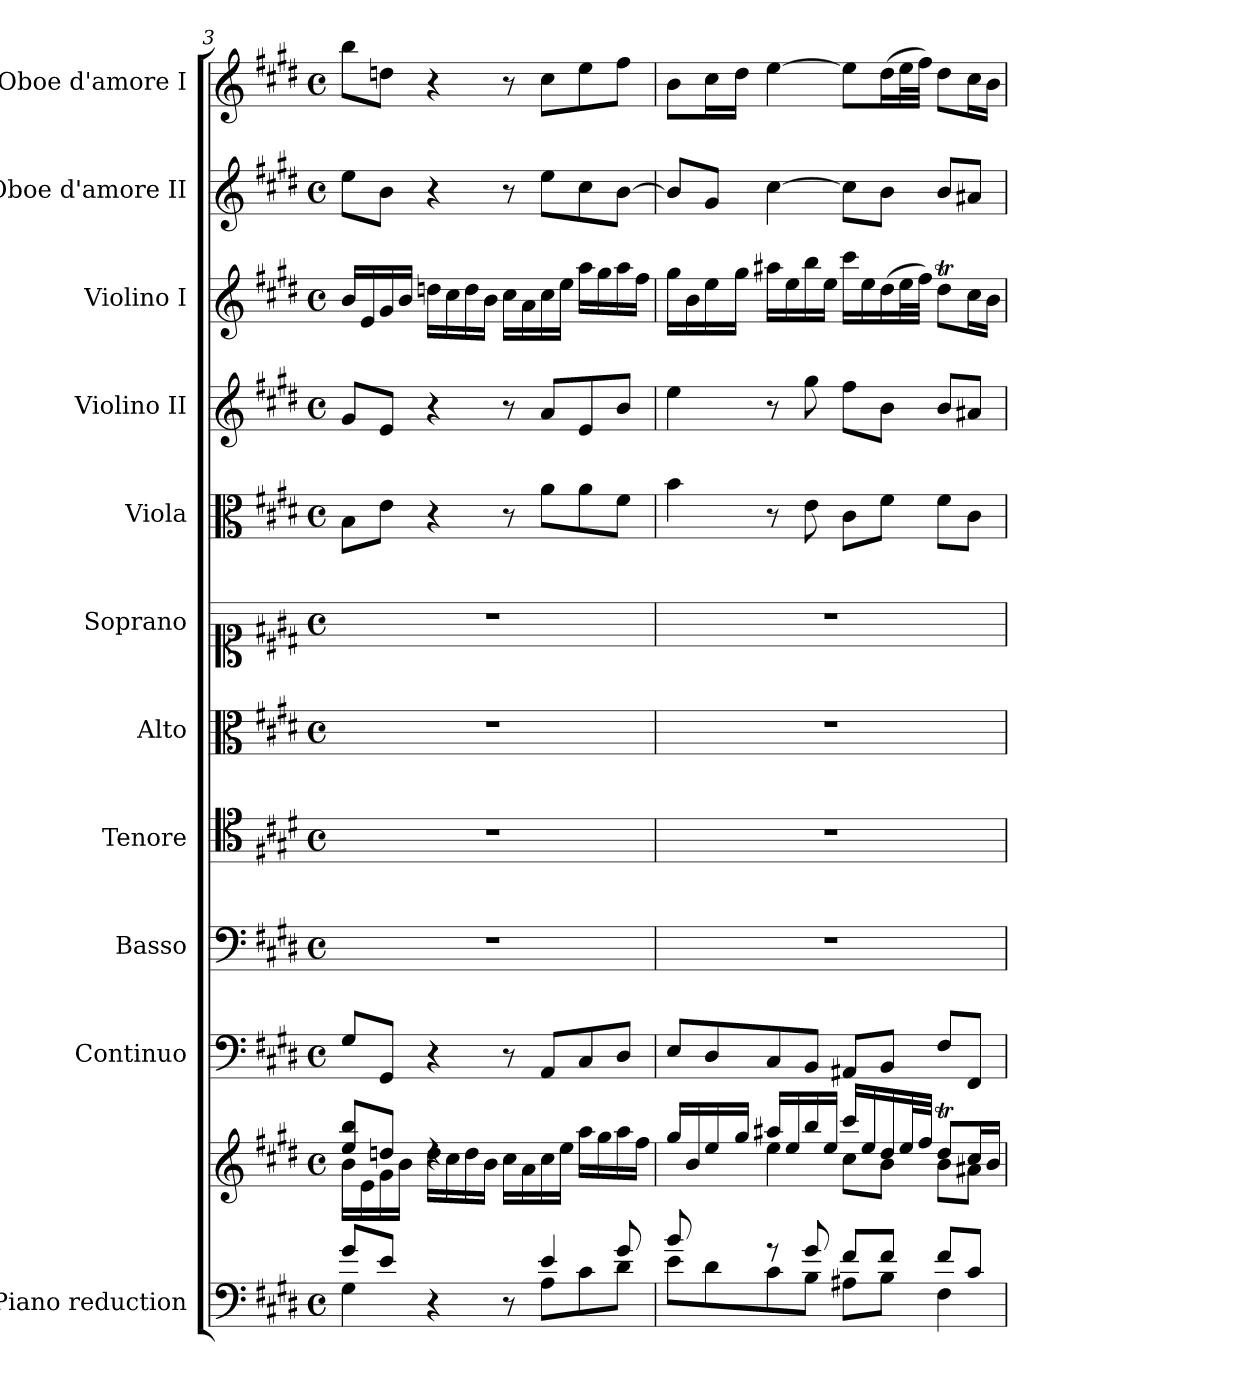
**kern	**kern	**kern	**kern	**kern	**kern	**kern	**kern	**kern	**kern	**kern	**kern
*part11	*part11	*part10	*part9	*part8	*part7	*part6	*part5	*part4	*part3	*part2	*part1
*staff12	*staff11	*staff10	*staff9	*staff8	*staff7	*staff6	*staff5	*staff4	*staff3	*staff2	*staff1
*I"Piano reduction	*	*I"Continuo	*I"Basso	*I"Tenore	*I"Alto	*I"Soprano	*I"Viola	*I"Violino II	*I"Violino I	*I"Oboe d'amore II	*I"Oboe d'amore I
*I'Pno	*	*	*	*	*	*	*I'Vla	*I'Vln	*I'Vln	*I'Ob	*I'Ob
*clefF4	*clefG2	*clefF4	*clefF4	*clefC4	*clefC3	*clefC1	*clefC3	*clefG2	*clefG2	*clefG2	*clefG2
*k[f#c#g#d#]	*k[f#c#g#d#]	*k[f#c#g#d#]	*k[f#c#g#d#]	*k[f#c#g#d#]	*k[f#c#g#d#]	*k[f#c#g#d#]	*k[f#c#g#d#]	*k[f#c#g#d#]	*k[f#c#g#d#]	*k[f#c#g#d#]	*k[f#c#g#d#]
*M4/4	*M4/4	*M4/4	*M4/4	*M4/4	*M4/4	*M4/4	*M4/4	*M4/4	*M4/4	*M4/4	*M4/4
*met(c)	*met(c)	*met(c)	*met(c)	*met(c)	*met(c)	*met(c)	*met(c)	*met(c)	*met(c)	*met(c)	*met(c)
=3	=3	=3	=3	=3	=3	=3	=3	=3	=3	=3	=3
*^	*^	*	*	*	*	*	*	*	*	*	*
8g#/L	4G#\	8ee/ 8bb/L	16b\LL	8G#/L	1r	1r	1r	1r	8B\L	8g#/L	16b/LL	8ee\L	8bb\L
.	.	.	16e\	.	.	.	.	.	.	.	16e/	.	.
8e/J	.	8ddn/J	16g#\	8GG#/J	.	.	.	.	8e\J	8e/J	16g#/	8b\J	8ddn\J
.	.	.	16b\JJ	.	.	.	.	.	.	.	16b/JJ	.	.
4r	4ryy	4rdd	16dd\LL	4r	.	.	.	.	4r	4r	16ddn\LL	4r	4r
.	.	.	16cc#\	.	.	.	.	.	.	.	16cc#\	.	.
.	.	.	16dd\	.	.	.	.	.	.	.	16dd\	.	.
.	.	.	16b\JJ	.	.	.	.	.	.	.	16b\JJ	.	.
8r	8ryy	2rddyy	16cc#\LL	8r	.	.	.	.	8r	8r	16cc#\LL	8r	8r
.	.	.	16a\	.	.	.	.	.	.	.	16a\	.	.
4e/	8A\L	.	16cc#\	8AA/L	.	.	.	.	8a\L	8a/L	16cc#\	8ee\L	8cc#\L
.	.	.	16ee\JJ	.	.	.	.	.	.	.	16ee\JJ	.	.
.	8c#\	.	16aa\LL	8C#/	.	.	.	.	8a\	8e/	16aa\LL	8cc#\	8ee\
.	.	.	16gg#\	.	.	.	.	.	.	.	16gg#\	.	.
8g#/	8d#\J	.	16aa\	8D#/J	.	.	.	.	8f#\J	8b/J	16aa\	[8b\J	8ff#\J
.	.	.	16ff#\JJ	.	.	.	.	.	.	.	16ff#\JJ	.	.
!!LO:PB:g=z
=4	=4	=4	=4	=4	=4	=4	=4	=4	=4	=4	=4	=4	=4
*	*^	*	*	*	*	*	*	*	*	*	*	*	*
8b/L	4ryy	8e\L	16gg#/LL	8ryy	8E/L	1r	1r	1r	1r	4b\	4ee\	16gg#\LL	8b/L]	8b\L
.	.	.	16b/	.	.	.	.	.	.	.	.	16b\	.	.
2..ryy	.	8d#\	16ee/	16cc#\L	8D#/	.	.	.	.	.	.	16ee\	8g#/J	16cc#\L
.	.	.	16gg#/JJ	16dd#X\JJ	.	.	.	.	.	.	.	16gg#\JJ	.	16dd#\JJ
.	8r	8c#\	16aa#X/LL	4ee\	8C#/	.	.	.	.	8r	8r	16aa#X\LL	[4cc#\	[4ee\
.	.	.	16ee/	.	.	.	.	.	.	.	.	16ee\	.	.
.	8g#/	8B\J	16bb/	.	8BB/J	.	.	.	.	8e\	8gg#\	16bb\	.	.
.	.	.	16ee/JJ	.	.	.	.	.	.	.	.	16ee\JJ	.	.
.	8f#/L	8A#X\L	16ccc#/LL	8cc#\L	8AA#X/L	.	.	.	.	8c#\L	8ff#\L	16ccc#\LL	8cc#\L]	8ee\L]
.	.	.	16ee/	.	.	.	.	.	.	.	.	16ee\	.	.
.	8f#/J	8B\J	16dd#/	8b\J	8BB/J	.	.	.	.	8f#\J	8b\J	(>16dd#\	8b\J	(>16dd#\L
.	.	.	32ee/L	.	.	.	.	.	.	.	.	32ee\L	.	32ee\L
.	.	.	32ff#/JJJ	.	.	.	.	.	.	.	.	32ff#\JJJ)	.	32ff#\JJJ)
.	8f#/L	4F#\	8dd#t/L	8b\L	8F#/L	.	.	.	.	8f#\L	8b/L	8dd#t\L	8b/L	8dd#\L
.	8c#/J	.	16cc#/L	8a#X\J	8FF#/J	.	.	.	.	8c#\J	8a#X/J	16cc#\L	8a#X/J	16cc#\L
.	.	.	16b/JJ	.	.	.	.	.	.	.	.	16b\JJ	.	16b\JJ
*v	*v	*v	*	*	*	*	*	*	*	*	*	*	*	*
*	*v	*v	*	*	*	*	*	*	*	*	*	*
=	=	=	=	=	=	=	=	=	=	=	=
*-	*-	*-	*-	*-	*-	*-	*-	*-	*-	*-	*-
